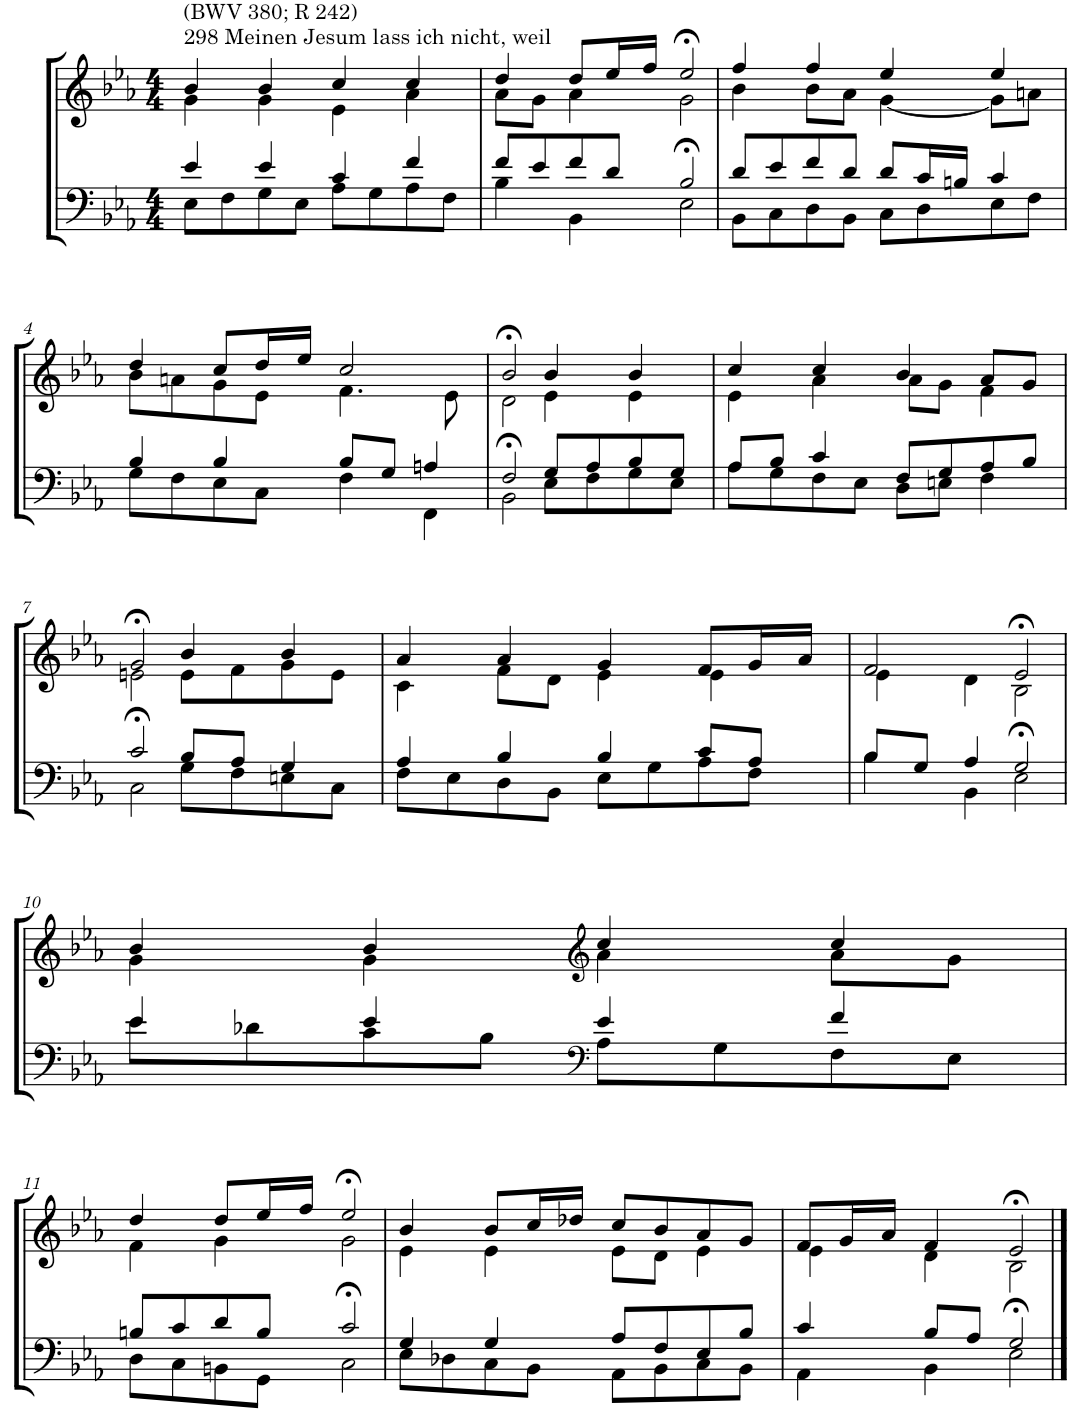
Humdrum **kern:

**kern	**kern
*part2	*part1
*staff2	*staff1
*I"Tenor/Baß	*I"Sopran/Alt
*clefF4	*clefG2
*k[b-e-a-]	*k[b-e-a-]
*M4/4	*M4/4
=1	=1
*^	*^
!	!	!LO:TX:a:t=298 Meinen Jesum lass ich nicht, weil	!
!	!	!LO:TX:a:t=(BWV 380; R 242)	!
4e-/	8E-\L	4b-/	4g\
.	8F\	.	.
4e-/	8G\	4b-/	4g\
.	8E-\J	.	.
4c/	8A-\L	4cc/	4e-\
.	8G\	.	.
4f/	8A-\	4cc/	4a-\
.	8F\J	.	.
=2	=2	=2	=2
8f/L	4B-\	4dd/	8a-\L
8e-/	.	.	8g\J
8f/	4BB-\	8dd/L	4a-\
8d/J	.	16ee-/L	.
.	.	16ff/JJ	.
2B-/	2E->\	2ee->/	2g\
=3	=3	=3	=3
8d/L	8BB-\L	4ff/	4b-\
8e-/	8C\	.	.
8f/	8D\	4ff/	8b-\L
8d/J	8BB-\J	.	8a-\J
8d/L	8C\L	4ee-/	[4g\
16c/L	8D\	.	.
16Bn/JJ	.	.	.
4c/	8E-\	4ee-/	8g\L]
.	8F\J	.	8an\J
!!LO:LB:g=z	!!
=4	=4	=4	=4
4B-/	8G\L	4dd/	8b-\L
.	8F\	.	8an\
4B-/	8E-\	8cc/L	8g\
.	8C\J	16dd/L	8e-\J
.	.	16ee-/JJ	.
8B-/L	4F\	2cc/	4.f\
8G/J	.	.	.
4An/	4FF\	.	.
.	.	.	8e-\
=5	=5	=5	=5
2F/	2BB->\	2b->/	2d\
8G/L	8E-\L	4b-/	4e-\
8A-/	8F\	.	.
8B-/	8G\	4b-/	4e-\
8G/J	8E-\J	.	.
=6	=6	=6	=6
8A-/L	8A-\L	4cc/	4e-\
8B-/J	8G\	.	.
4c/	8F\	4cc/	4a-\
.	8E-\J	.	.
8F/L	8D\L	4b-/	8a-\L
8G/	8En\J	.	8g\J
8A-/	4F\	8a-/L	4f\
8B-/J	.	8g/J	.
!!LO:LB:g=z	!!
=7	=7	=7	=7
2c/	2C>\	2g>/	2en\
8B-/L	8G\L	4b-/	8e\L
8A-/J	8F\	.	8f\
4G/	8En\	4b-/	8g\
.	8C\J	.	8e\J
=8	=8	=8	=8
4A-/	8F\L	4a-/	4c\
.	8E-\	.	.
4B-/	8D\	4a-/	8f\L
.	8BB-\J	.	8d\J
4B-/	8E-\L	4g/	4e-\
.	8G\	.	.
8c/L	8A-\	8f/L	4e-\
8A-/J	8F\J	16g/L	.
.	.	16a-/JJ	.
=9	=9	=9	=9
8B-/L	4B-\	2f/	4e-\
8G/J	.	.	.
4A-/	4BB-\	.	4d\
2G/	2E->\	2e->/	2B-\
!!LO:LB:g=z	!!
=10	=10	=10	=10
4e-/	8e-\L	4b-/	4g\
.	8d-X\	.	.
4e-/	8c\	4b-/	4g\
.	8B-\J	.	.
*clefF4	*	*clefG2	*
4e-/	8A-\L	4cc/	4a-\
.	8G\	.	.
4f/	8F\	4cc/	8a-\L
.	8E-\J	.	8g\J
!!LO:LB:g=z	!!
=11	=11	=11	=11
8Bn/L	8D\L	4dd/	4f\
8c/	8C\	.	.
8d/	8BBn\	8dd/L	4g\
8B/J	8GG\J	16ee-/L	.
.	.	16ff/JJ	.
2c/	2C>\	2ee->/	2g\
=12	=12	=12	=12
4G/	8E-\L	4b-/	4e-\
.	8D-X\	.	.
4G/	8C\	8b-/L	4e-\
.	8BB-\J	16cc/L	.
.	.	16dd-X/JJ	.
8A-/L	8AA-\L	8cc/L	8e-\L
8F/	8BB-\	8b-/	8d\J
8E-/	8C\	8a-/	4e-\
8B-/J	8BB-\J	8g/J	.
=13	=13	=13	=13
4c/	4AA-\	8f/L	4e-\
.	.	16g/L	.
.	.	16a-/JJ	.
8B-/L	4BB-\	4f/	4d\
8A-/J	.	.	.
2G/	2E->\	2e->/	2B-\
*v	*v	*	*
*	*v	*v
==	==
*-	*-
